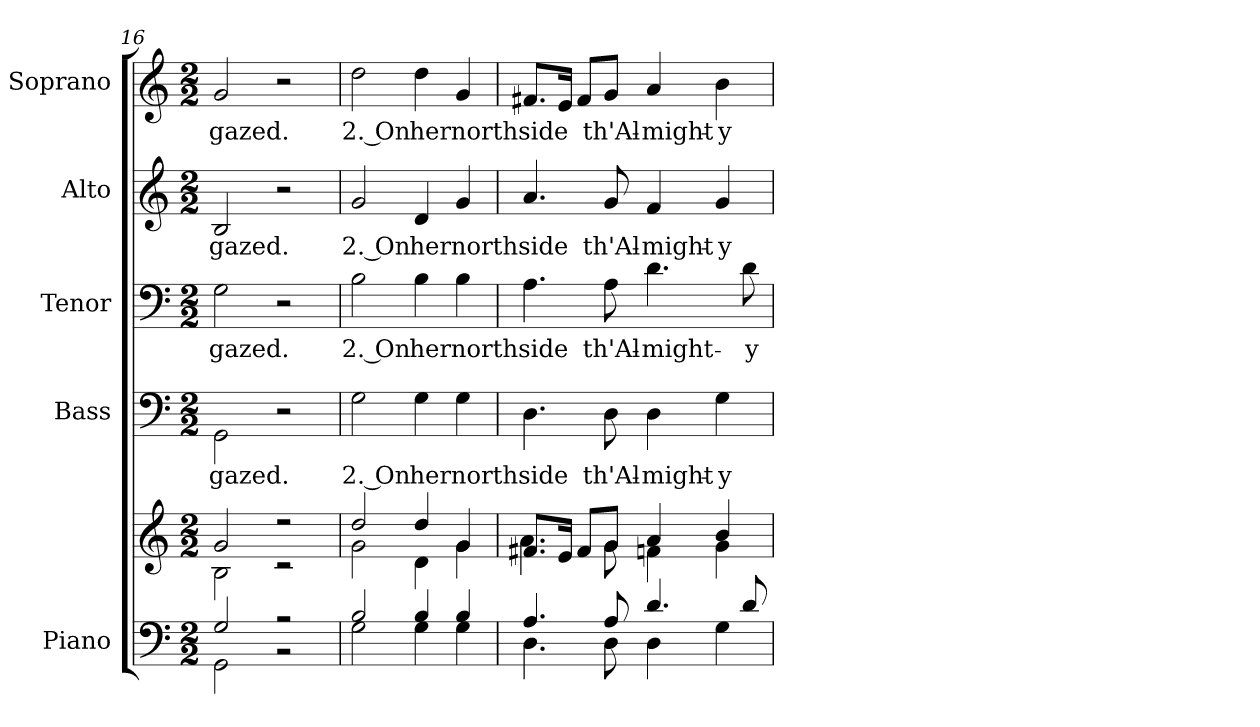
**kern	**kern	**kern	**text	**kern	**text	**kern	**text	**kern	**text
*part5	*part5	*part4	*part4	*part3	*part3	*part2	*part2	*part1	*part1
*staff6	*staff5	*staff4	*staff4	*staff3	*staff3	*staff2	*staff2	*staff1	*staff1
*I"Piano	*	*I"Bass	*	*I"Tenor	*	*I"Alto	*	*I"Soprano	*
*I'Pno.	*	*I'B.	*	*I'T.	*	*I'A.	*	*I'S.	*
!!LO:PB:g=z
*clefF4	*clefG2	*clefF4	*	*clefF4	*	*clefG2	*	*clefG2	*
*k[]	*k[]	*k[]	*	*k[]	*	*k[]	*	*k[]	*
*C:	*C:	*C:	*	*C:	*	*C:	*	*C:	*
*M2/2	*M2/2	*M2/2	*	*M2/2	*	*M2/2	*	*M2/2	*
=16	=16	=16	=16	=16	=16	=16	=16	=16	=16
*^	*^	*	*	*	*	*	*	*	*
!	!	!	!	!	!LO:LY:b:color=#000000	!	!	!	!	!	!
!	!	!	!	!	!	!	!LO:LY:b:color=#000000	!	!	!	!
!	!	!	!	!	!	!	!	!	!LO:LY:b:color=#000000	!	!
!	!	!	!	!	!	!	!	!	!	!	!LO:LY:b:color=#000000
2Gi/	2GGi\	2gi/	2Bi\	2GGi\	gazed.	2Gi\	gazed.	2Bi/	gazed.	2gi/	gazed.
2r	2r	2r	2r	2r	.	2r	.	2r	.	2r	.
=17	=17	=17	=17	=17	=17	=17	=17	=17	=17	=17	=17
!	!	!	!	!	!LO:LY:b:color=#000000	!	!	!	!	!	!
!	!	!	!	!	!	!	!LO:LY:b:color=#000000	!	!	!	!
!	!	!	!	!	!	!	!	!	!LO:LY:b:color=#000000	!	!
!	!	!	!	!	!	!	!	!	!	!	!LO:LY:b:color=#000000
2Bi/	2Gi\	2ddi/	2gi\	2Gi\	2. On	2Bi\	2. On	2gi/	2. On	2ddi\	2. On
!	!	!	!	!	!LO:LY:b:color=#000000	!	!	!	!	!	!
!	!	!	!	!	!	!	!LO:LY:b:color=#000000	!	!	!	!
!	!	!	!	!	!	!	!	!	!LO:LY:b:color=#000000	!	!
!	!	!	!	!	!	!	!	!	!	!	!LO:LY:b:color=#000000
4Bi/	4Gi\	4ddi/	4di\	4Gi\	her	4Bi\	her	4di/	her	4ddi\	her
!	!	!	!	!	!LO:LY:b:color=#000000	!	!	!	!	!	!
!	!	!	!	!	!	!	!LO:LY:b:color=#000000	!	!	!	!
!	!	!	!	!	!	!	!	!	!LO:LY:b:color=#000000	!	!
!	!	!	!	!	!	!	!	!	!	!	!LO:LY:b:color=#000000
4Bi/	4Gi\	4gi/	4gi\	4Gi\	north	4Bi\	north	4gi/	north	4gi/	north
!!LO:PB:g=z
=18	=18	=18	=18	=18	=18	=18	=18	=18	=18	=18	=18
!	!	!	!	!	!LO:LY:b:color=#000000	!	!	!	!	!	!
!	!	!	!	!	!	!	!LO:LY:b:color=#000000	!	!	!	!
!	!	!	!	!	!	!	!	!	!LO:LY:b:color=#000000	!	!
!	!	!	!	!	!	!	!	!	!	!	!LO:LY:b:color=#000000
4.Ai/	4.Di\	8.f#Xi/L	4.ai\	4.Di\	side	4.Ai\	side	4.ai/	side	8.f#Xi/L	side
.	.	16ei/Jk	.	.	.	.	.	.	.	16ei/Jk	.
.	.	8f#i/L	.	.	.	.	.	.	.	8f#i/L	.
!	!	!	!	!	!LO:LY:b:color=#000000	!	!	!	!	!	!
!	!	!	!	!	!	!	!LO:LY:b:color=#000000	!	!	!	!
!	!	!	!	!	!	!	!	!	!LO:LY:b:color=#000000	!	!
!	!	!	!	!	!	!	!	!	!	!	!LO:LY:b:color=#000000
8Ai/	8Di\	8gi/J	8gi\	8Di\	th'Al-	8Ai\	th'Al-	8gi/	th'Al-	8gi/J	th'Al-
!	!	!	!	!	!LO:LY:b:color=#000000	!	!	!	!	!	!
!	!	!	!	!	!	!	!LO:LY:b:color=#000000	!	!	!	!
!	!	!	!	!	!	!	!	!	!LO:LY:b:color=#000000	!	!
!	!	!	!	!	!	!	!	!	!	!	!LO:LY:b:color=#000000
4.di/	4Di\	4ai/	4fni\	4Di\	-might-	4.di\	-might-	4fi/	-might-	4ai/	-might-
!	!	!	!	!	!LO:LY:b:color=#000000	!	!	!	!	!	!
!	!	!	!	!	!	!	!	!	!LO:LY:b:color=#000000	!	!
!	!	!	!	!	!	!	!	!	!	!	!LO:LY:b:color=#000000
.	4Gi\	4bi/	4gi\	4Gi\	-y	.	.	4gi/	-y	4bi\	-y
!	!	!	!	!	!	!	!LO:LY:b:color=#000000	!	!	!	!
8di/	.	.	.	.	.	8di\	-y	.	.	.	.
*v	*v	*	*	*	*	*	*	*	*	*	*
*	*v	*v	*	*	*	*	*	*	*	*
=	=	=	=	=	=	=	=	=	=
*-	*-	*-	*-	*-	*-	*-	*-	*-	*-
